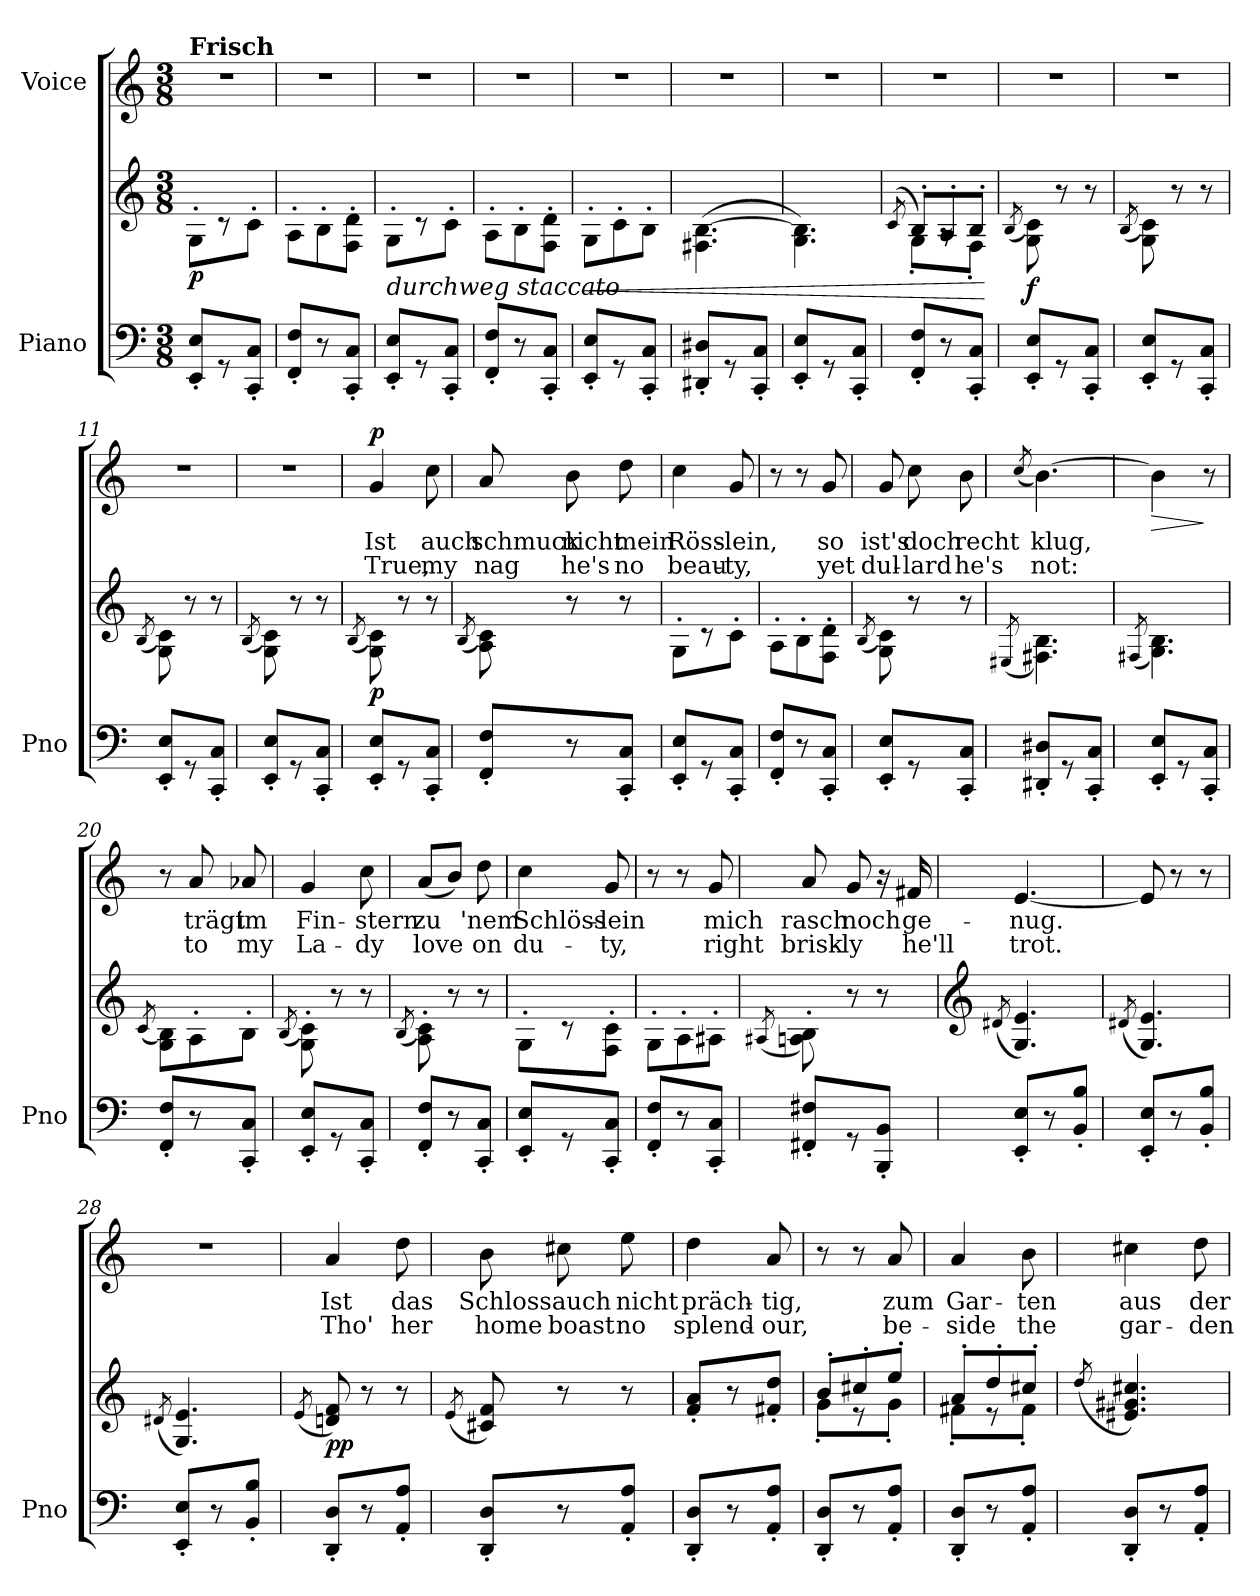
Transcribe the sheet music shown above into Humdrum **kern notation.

**kern	**kern	**dynam	**kern	**text	**text	**dynam
*part2	*part2	*part2	*part1	*part1	*part1	*part1
*staff3	*staff2	*staff2/3	*staff1	*staff1	*staff1	*staff1
*I"Piano	*	*	*I"Voice	*	*	*
*I'Pno	*	*	*	*	*	*
*clefF4	*clefG2	*	*clefG2	*	*	*
*k[]	*k[]	*	*k[]	*	*	*
*M3/8	*M3/8	*	*M3/8	*	*	*
=1	=1	=1	=1	=1	=1	=1
!	!	!	!LO:TX:a:B:t=Frisch	!	!	!
!	!	!LO:DY:b	!	!	!	!
8EE/' 8E/'L	8G'\L	p	4.r	.	.	.
8r	8r	.	.	.	.	.
8CC/' 8C/'J	8c'\J	.	.	.	.	.
=2	=2	=2	=2	=2	=2	=2
8FF/' 8F/'L	8A'\L	.	4.r	.	.	.
8r	8B'\	.	.	.	.	.
8CC/' 8C/'J	8F\' 8d\'J	.	.	.	.	.
=3	=3	=3	=3	=3	=3	=3
!LO:TX:a:i:t=durchweg staccato	!	!	!	!	!	!
8EE/' 8E/'L	8G'\L	.	4.r	.	.	.
8r	8r	.	.	.	.	.
8CC/' 8C/'J	8c'\J	.	.	.	.	.
=4	=4	=4	=4	=4	=4	=4
8FF/' 8F/'L	8A'\L	.	4.r	.	.	.
8r	8B'\	.	.	.	.	.
8CC/' 8C/'J	8F\' 8d\'J	.	.	.	.	.
=5	=5	=5	=5	=5	=5	=5
!	!	!LO:HP:b	!	!	!	!
8EE/' 8E/'L	8G'\L	<	4.r	.	.	.
8r	8c'\	.	.	.	.	.
8CC/' 8C/'J	8B'\J	.	.	.	.	.
=6	=6	=6	=6	=6	=6	=6
8DD#X/' 8D#X/'L	(4.F#X\ [4.B\	.	4.r	.	.	.
8r	.	.	.	.	.	.
8CC/' 8C/'J	.	.	.	.	.	.
=7	=7	=7	=7	=7	=7	=7
8EE/' 8E/'L	4.G\ 4.B\])	.	4.r	.	.	.
8r	.	.	.	.	.	.
8CC/' 8C/'J	.	.	.	.	.	.
!!LO:LB:g=z
=8	=8	=8	=8	=8	=8	=8
.	(>8qc/	.	.	.	.	.
*	*^	*	*	*	*	*
8FF/' 8F/'L	8B'/L)	8G'\L	.	4.r	.	.	.
8r	8A'/	8rA	.	.	.	.	.
8CC/' 8C/'J	8B'/J	8F'\J	.	.	.	.	.
*	*v	*v	*	*	*	*	*
.	.	[	.	.	.	.
=9	=9	=9	=9	=9	=9	=9
.	(>8qB/	.	.	.	.	.
!	!	!LO:DY:b	!	!	!	!
8EE/' 8E/'L	8G\ 8c\)	f	4.r	.	.	.
8r	8r	.	.	.	.	.
8CC/' 8C/'J	8r	.	.	.	.	.
=10	=10	=10	=10	=10	=10	=10
.	(>8qB/	.	.	.	.	.
8EE/' 8E/'L	8G\ 8c\)	.	4.r	.	.	.
8r	8r	.	.	.	.	.
8CC/' 8C/'J	8r	.	.	.	.	.
=11	=11	=11	=11	=11	=11	=11
.	(>8qB/	.	.	.	.	.
8EE/' 8E/'L	8G\ 8c\)	.	4.r	.	.	.
8r	8r	.	.	.	.	.
8CC/' 8C/'J	8r	.	.	.	.	.
=12	=12	=12	=12	=12	=12	=12
.	(>8qB/	.	.	.	.	.
8EE/' 8E/'L	8G\ 8c\)	.	4.r	.	.	.
8r	8r	.	.	.	.	.
8CC/' 8C/'J	8r	.	.	.	.	.
=13	=13	=13	=13	=13	=13	=13
.	(>8qB/	.	.	.	.	.
!	!	!LO:DY:b	!	!	!	!LO:DY:a
8EE/' 8E/'L	8G\ 8c\)	p	4g/	Ist	True,	p
8r	8r	.	.	.	.	.
8CC/' 8C/'J	8r	.	8cc\	auch	my	.
=14	=14	=14	=14	=14	=14	=14
.	(>8qB/	.	.	.	.	.
8FF/' 8F/'L	8A\ 8c\)	.	8a/	schmuck	nag	.
8r	8r	.	8b\	nicht	he's	.
8CC/' 8C/'J	8r	.	8dd\	mein	no	.
!!LO:LB:g=z
=15	=15	=15	=15	=15	=15	=15
8EE/' 8E/'L	8G'\L	.	4cc\	Röss-	beau-	.
8r	8r	.	.	.	.	.
8CC/' 8C/'J	8c'\J	.	8g/	-lein,	-ty,	.
=16	=16	=16	=16	=16	=16	=16
8FF/' 8F/'L	8A'\L	.	8r	.	.	.
8r	8B'\	.	8r	.	.	.
8CC/' 8C/'J	8F\' 8d\'J	.	8g/	so	yet	.
=17	=17	=17	=17	=17	=17	=17
.	(>8qB/	.	.	.	.	.
8EE/' 8E/'L	8G\ 8c\)	.	8g/	ist's	dul-	.
8r	8r	.	8cc\	doch	-lard	.
8CC/' 8C/'J	8r	.	8b\	recht	he's	.
=18	=18	=18	=18	=18	=18	=18
.	(8qE#X/	.	(8qcc/	.	.	.
8DD#X/' 8D#X/'L	4.F#X\ 4.B\)	.	[4.b\)	klug,	not:	.
8r	.	.	.	.	.	.
8CC/' 8C/'J	.	.	.	.	.	.
=19	=19	=19	=19	=19	=19	=19
.	(8qF#X/	.	.	.	.	.
*	*^	*	*	*	*	*
!	!	!	!	!	!	!	!LO:HP:b
8EE/' 8E/'L	4.G\ 4.B\)	8rEEyy	.	4b\]	.	.	>
8r	.	8rEEyy	.	.	.	.	.
8CC/' 8C/'J	.	8rEEyy	.	8r	.	.	]
*	*v	*v	*	*	*	*	*
=20	=20	=20	=20	=20	=20	=20
.	(>8qc/	.	.	.	.	.
8FF/' 8F/'L	8G\ 8B\L)	.	8r	.	.	.
8r	8A'\	.	8a/	trägt	to	.
8CC/' 8C/'J	8B'\J	.	8a-X/	im	my	.
!!LO:LB:g=z
=21	=21	=21	=21	=21	=21	=21
.	(>8qB/	.	.	.	.	.
8EE/' 8E/'L	8G\' 8c\')	.	4g/	Fin-	La-	.
8r	8r	.	.	.	.	.
8CC/' 8C/'J	8r	.	8cc\	-stern	-dy	.
=22	=22	=22	=22	=22	=22	=22
.	(>8qB/	.	.	.	.	.
8FF/' 8F/'L	8A\' 8c\')	.	(8a/L	zu	love	.
8r	8r	.	8b/J)	.	.	.
8CC/' 8C/'J	8r	.	8dd\	'nem	on	.
=23	=23	=23	=23	=23	=23	=23
8EE/' 8E/'L	8G'\L	.	4cc\	Schlöss-	du-	.
8r	8r	.	.	.	.	.
8CC/' 8C/'J	8F\' 8c\'J	.	8g/	-lein	-ty,	.
=24	=24	=24	=24	=24	=24	=24
8FF/' 8F/'L	8G'\L	.	8r	.	.	.
8r	8A'\	.	8r	.	.	.
8CC/' 8C/'J	8A#X'\J	.	8g/	mich	right	.
=25	=25	=25	=25	=25	=25	=25
.	(>8qA#X/	.	.	.	.	.
8FF#X/' 8F#X/'L	8An\' 8B\')	.	8a/	rasch	brisk-	.
8r	8r	.	8g/	noch	-ly	.
8BBB/' 8BB/'J	8r	.	16r	.	.	.
.	.	.	16f#X/	ge-	he'll	.
=26	=26	=26	=26	=26	=26	=26
*	*clefG2	*	*	*	*	*
.	(8qd#X/	.	.	.	.	.
8EE/' 8E/'L	4.G/ 4.e/)	.	[4.e/	-nug.	trot.	.
8r	.	.	.	.	.	.
8BB/' 8B/'J	.	.	.	.	.	.
!!LO:PB:g=z
=27	=27	=27	=27	=27	=27	=27
.	(8qd#X/	.	.	.	.	.
8EE/' 8E/'L	4.G/ 4.e/)	.	8e/]	.	.	.
8r	.	.	8r	.	.	.
8BB/' 8B/'J	.	.	8r	.	.	.
=28	=28	=28	=28	=28	=28	=28
.	(8qd#X/	.	.	.	.	.
8EE/' 8E/'L	4.G/ 4.e/)	.	4.r	.	.	.
8r	.	.	.	.	.	.
8BB/' 8B/'J	.	.	.	.	.	.
=29	=29	=29	=29	=29	=29	=29
.	(>8qe/	.	.	.	.	.
!	!	!LO:DY:b	!	!	!	!
8DD/' 8D/'L	8dn/ 8f/)	pp	4a/	Ist	Tho'	.
8r	8r	.	.	.	.	.
8AA/' 8A/'J	8r	.	8dd\	das	her	.
=30	=30	=30	=30	=30	=30	=30
.	(8qe/	.	.	.	.	.
8DD/' 8D/'L	8c#X/ 8f/)	.	8b\	Schloss	home	.
8r	8r	.	8cc#X\	auch	boast	.
8AA/' 8A/'J	8r	.	8ee\	nicht	no	.
=31	=31	=31	=31	=31	=31	=31
8DD/' 8D/'L	8f/' 8a/'L	.	4dd\	präch-	splend-	.
8r	8r	.	.	.	.	.
8AA/' 8A/'J	8f#X/' 8dd/'J	.	8a/	-tig,	-our,	.
=32	=32	=32	=32	=32	=32	=32
*	*^	*	*	*	*	*
8DD/' 8D/'L	8b'/L	8g'\L	.	8r	.	.	.
8r	8cc#X'/	8r	.	8r	.	.	.
8AA/' 8A/'J	8ee'/J	8g'\J	.	8a/	zum	be-	.
!!LO:LB:g=z
=33	=33	=33	=33	=33	=33	=33	=33
8DD/' 8D/'L	8a'/L	8f#X'\L	.	4a/	Gar-	-side	.
8r	8dd'/	8r	.	.	.	.	.
8AA/' 8A/'J	8cc#X'/J	8f#'\J	.	8b\	-ten	the	.
*	*v	*v	*	*	*	*	*
=34	=34	=34	=34	=34	=34	=34
.	(>8qdd/	.	.	.	.	.
8DD/' 8D/'L	4.e#X/ 4.g#X/ 4.cc#X/)	.	4cc#X\	aus	gar-	.
8r	.	.	.	.	.	.
8AA/' 8A/'J	.	.	8dd\	der	-den	.
=	=	=	=	=	=	=
*-	*-	*-	*-	*-	*-	*-
